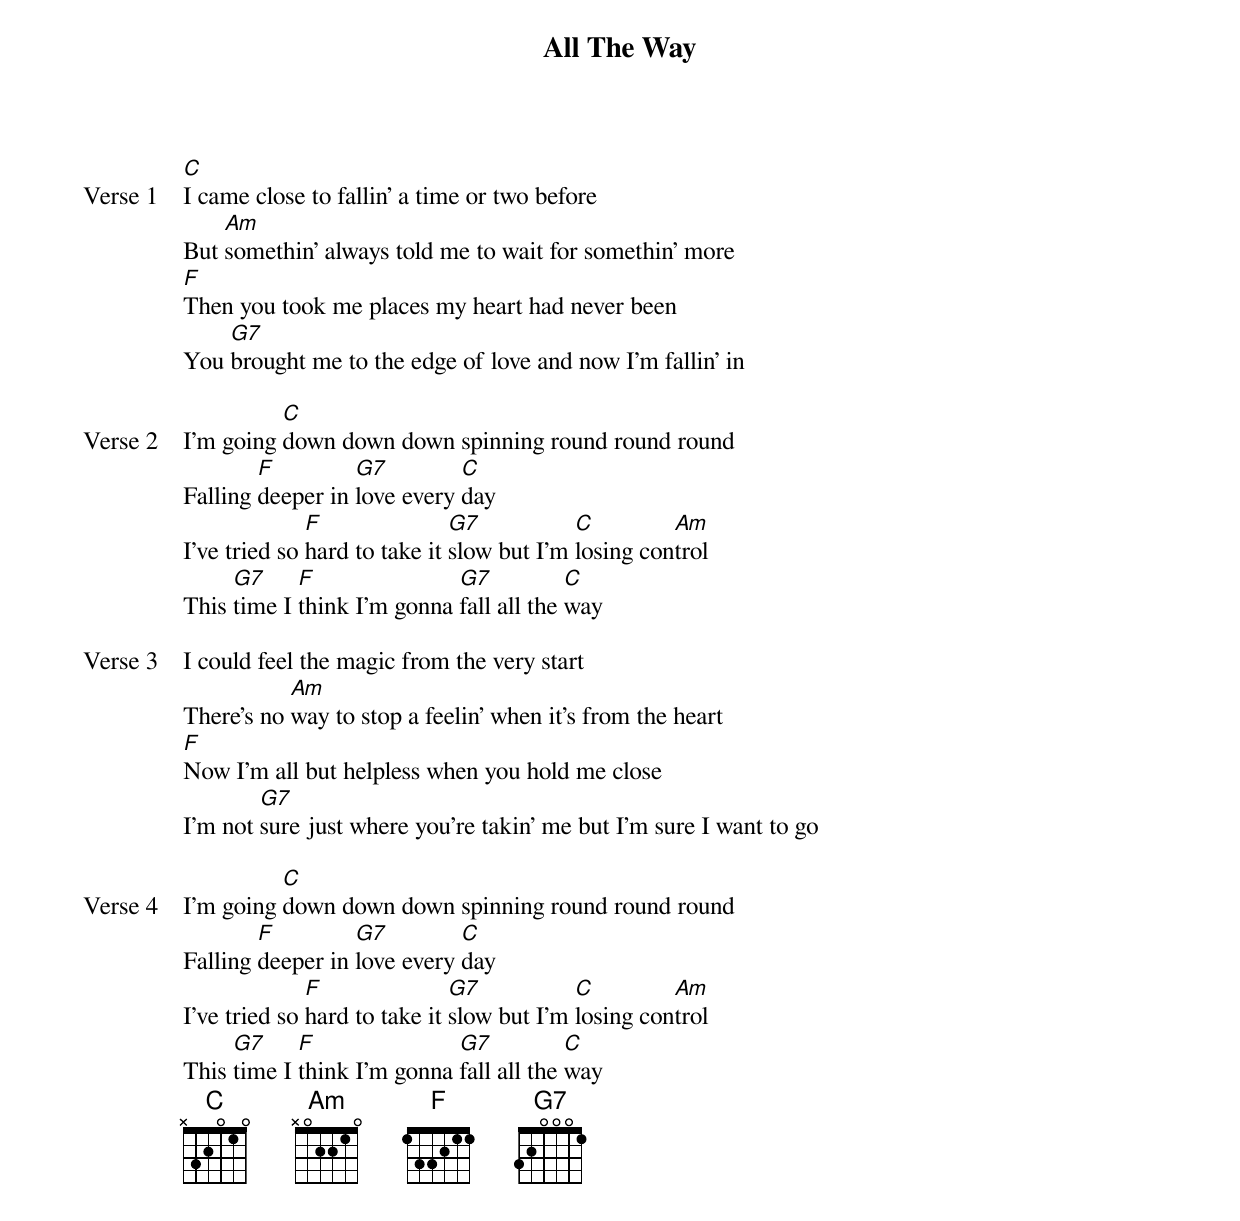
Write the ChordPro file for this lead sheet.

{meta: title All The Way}
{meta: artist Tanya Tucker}
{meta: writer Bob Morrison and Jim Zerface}

{start_of_verse: Verse 1}
[C]I came close to fallin' a time or two before
But [Am]somethin' always told me to wait for somethin' more
[F]Then you took me places my heart had never been
You [G7]brought me to the edge of love and now I'm fallin' in
{end_of_verse}

{start_of_verse: Verse 2}
I'm going [C]down down down spinning round round round
Falling [F]deeper in [G7]love every [C]day
I've tried so [F]hard to take it [G7]slow but I'm [C]losing con[Am]trol
This [G7]time I [F]think I'm gonna [G7]fall all the [C]way
{end_of_verse}

{start_of_verse: Verse 3}
I could feel the magic from the very start
There's no [Am]way to stop a feelin' when it's from the heart
[F]Now I'm all but helpless when you hold me close
I'm not [G7]sure just where you're takin' me but I'm sure I want to go
{end_of_verse}

{start_of_verse: Verse 4}
I'm going [C]down down down spinning round round round
Falling [F]deeper in [G7]love every [C]day
I've tried so [F]hard to take it [G7]slow but I'm [C]losing con[Am]trol
This [G7]time I [F]think I'm gonna [G7]fall all the [C]way
{end_of_verse}
